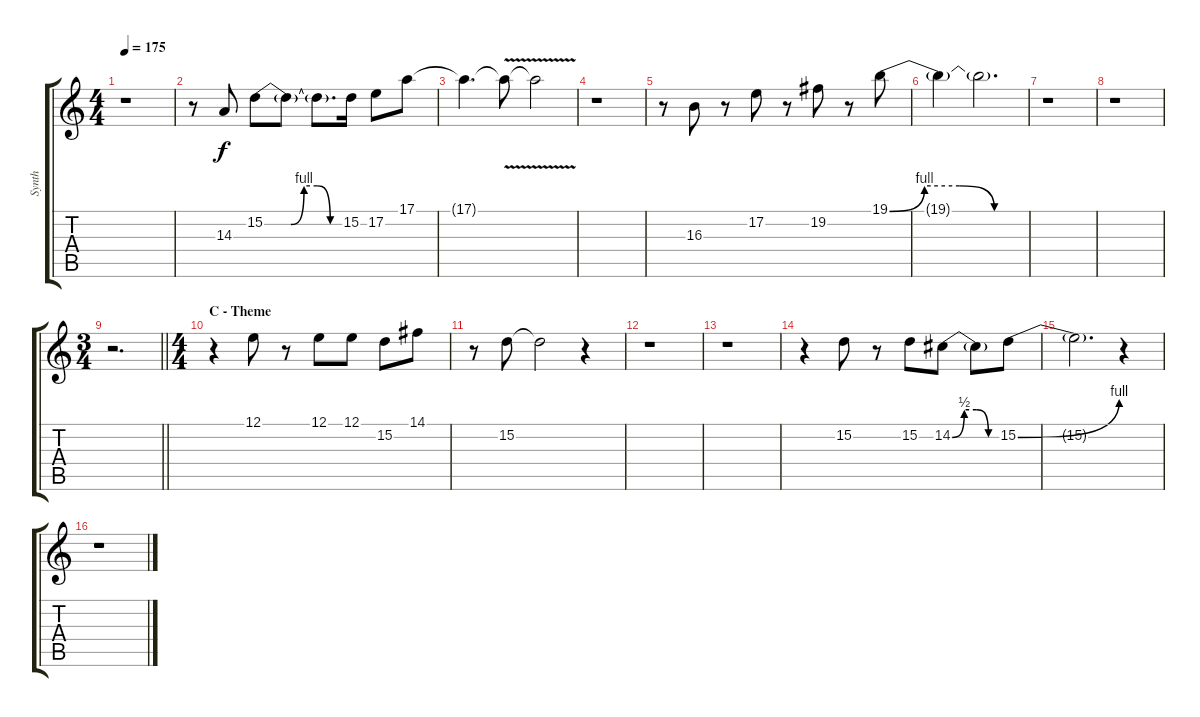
\track ("Synth" "Synth") {instrument lead2sawtooth}
\staff {score tabs}
\tuning (E4 B3 G3 D3 A2 E2) {hide}
\ts (4 4)
\tempo 175
\clef g2
\ks c
r.1{dy f} |
r.8 14.3.8 15.2{be (custom 0 0 20 0 30 4 40 4 50 0 60 0)}.8 15.2{t}.8 15.2{t}.8{d} 15.2.16 17.2.8 17.1.8 |
17.1{t}.4{d} 17.1{v t}.8 17.1{t}.2 |
r.1 |
r.8 16.3.8 r.8 17.2.8 r.8 19.2.8 r.8 19.1{be (custom 0 0 15 4 30 4 45 0 60 0)}.8 |
19.1{t}.4 19.1{t}.2{d} |
r.1 |
r.1 |
\ts (3 4)
\barLineRight lightlight
r.2{d} |
\ts (4 4)
\section ("" "C - Theme")
r.4 12.1.8 r.8 12.1.8 12.1.8 15.2.8 14.1.8 |
r.8 15.2.8 15.2{t}.2 r.4 |
r.1 |
r.1 |
r.4 15.2.8 r.8 15.2.8 14.2{be (custom 0 0 15 2 30 2 45 0 60 0)}.8 14.2{t}.8 15.2{be (bend 0 0 60 4)}.8 |
15.2{t}.2{d} r.4 |
r.1
